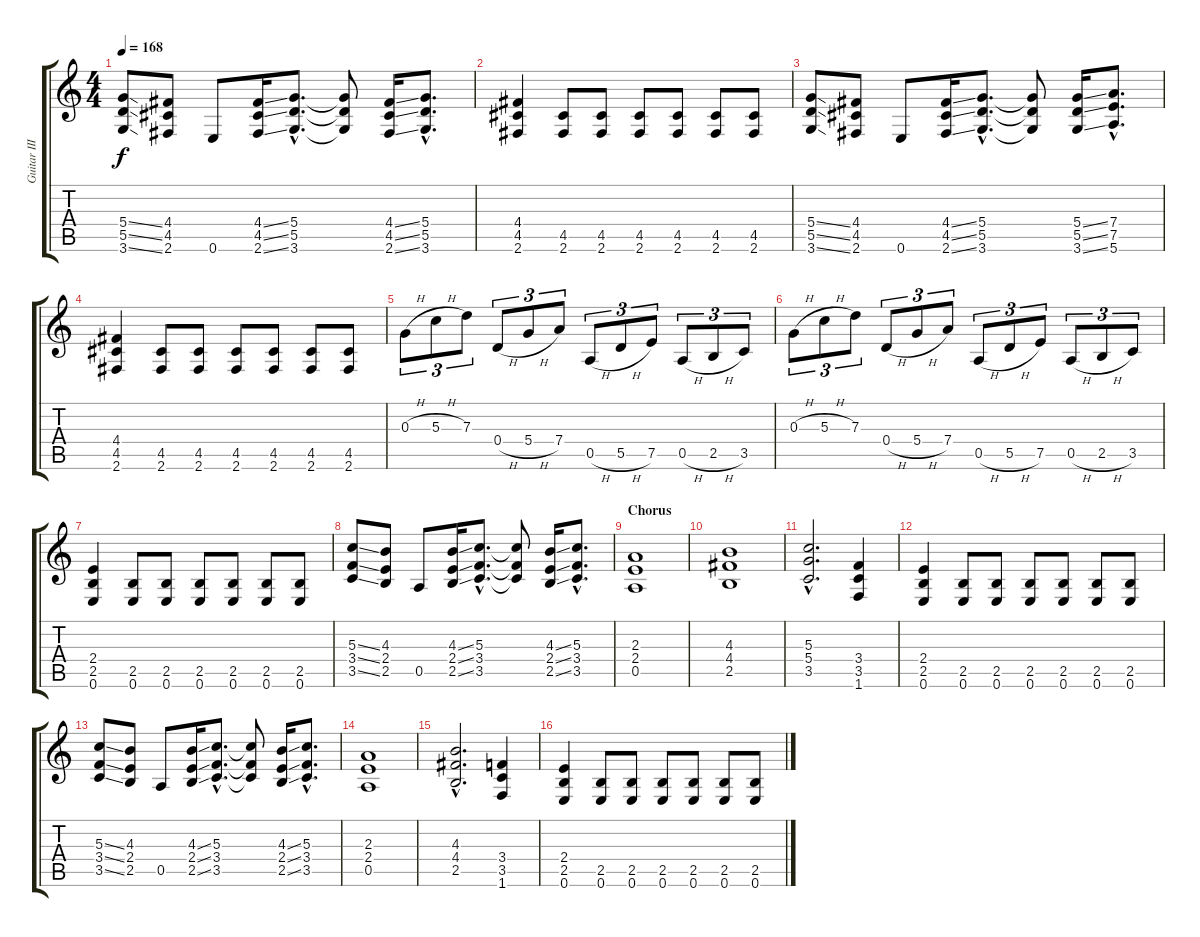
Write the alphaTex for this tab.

\track ("Guitar III" "Guitar III") {instrument distortionguitar}
\staff {score tabs}
\tuning (E4 B3 G3 D3 A2 E2) {hide}
\ts (4 4)
\tempo 168
\clef g2
\ks c
(5.4{ss} 5.5{ss} 3.6{ss}).8{dy f} (4.4 4.5 2.6).8 0.6.8 (4.4{ss} 4.5{ss} 2.6{ss}).16 (5.4{hac} 5.5{hac} 3.6{hac}).8{d} (5.4{t} 5.5{t} 3.6{t}).8 (4.4{ss} 4.5{ss} 2.6{ss}).16 (5.4{hac} 5.5{hac} 3.6{hac}).8{d} |
(4.4 4.5 2.6).4 (4.5 2.6).8 (4.5 2.6).8 (4.5 2.6).8 (4.5 2.6).8 (4.5 2.6).8 (4.5 2.6).8 |
(5.4{ss} 5.5{ss} 3.6{ss}).8 (4.4 4.5 2.6).8 0.6.8 (4.4{ss} 4.5{ss} 2.6{ss}).16 (5.4{hac} 5.5{hac} 3.6{hac}).8{d} (5.4{t} 5.5{t} 3.6{t}).8 (5.4{ss} 5.5{ss} 3.6{ss}).16 (7.4{hac} 7.5{hac} 5.6{hac}).8{d} |
(4.4 4.5 2.6).4 (4.5 2.6).8 (4.5 2.6).8 (4.5 2.6).8 (4.5 2.6).8 (4.5 2.6).8 (4.5 2.6).8 |
0.3{h}.8{tu (3 2)} 5.3{h}.8{tu (3 2)} 7.3.8{tu (3 2)} 0.4{h}.8{tu (3 2)} 5.4{h}.8{tu (3 2)} 7.4.8{tu (3 2)} 0.5{h}.8{tu (3 2)} 5.5{h}.8{tu (3 2)} 7.5.8{tu (3 2)} 0.5{h}.8{tu (3 2)} 2.5{h}.8{tu (3 2)} 3.5.8{tu (3 2)} |
0.3{h}.8{tu (3 2)} 5.3{h}.8{tu (3 2)} 7.3.8{tu (3 2)} 0.4{h}.8{tu (3 2)} 5.4{h}.8{tu (3 2)} 7.4.8{tu (3 2)} 0.5{h}.8{tu (3 2)} 5.5{h}.8{tu (3 2)} 7.5.8{tu (3 2)} 0.5{h}.8{tu (3 2)} 2.5{h}.8{tu (3 2)} 3.5.8{tu (3 2)} |
(2.4 2.5 0.6).4 (2.5 0.6).8 (2.5 0.6).8 (2.5 0.6).8 (2.5 0.6).8 (2.5 0.6).8 (2.5 0.6).8 |
(5.3{ss} 3.4{ss} 3.5{ss}).8 (4.3 2.4 2.5).8 0.5.8 (4.3{ss} 2.4{ss} 2.5{ss}).16 (5.3{hac} 3.4{hac} 3.5{hac}).8{d} (5.3{t} 3.4{t} 3.5{t}).8 (4.3{ss} 2.4{ss} 2.5{ss}).16 (5.3{hac} 3.4{hac} 3.5{hac}).8{d} |
\section ("" "Chorus")
(2.3 2.4 0.5).1 |
(4.3 4.4 2.5).1 |
(5.3{hac} 5.4{hac} 3.5{hac}).2{d} (3.4 3.5 1.6).4 |
(2.4 2.5 0.6).4 (2.5 0.6).8 (2.5 0.6).8 (2.5 0.6).8 (2.5 0.6).8 (2.5 0.6).8 (2.5 0.6).8 |
(5.3{ss} 3.4{ss} 3.5{ss}).8 (4.3 2.4 2.5).8 0.5.8 (4.3{ss} 2.4{ss} 2.5{ss}).16 (5.3{hac} 3.4{hac} 3.5{hac}).8{d} (5.3{t} 3.4{t} 3.5{t}).8 (4.3{ss} 2.4{ss} 2.5{ss}).16 (5.3{hac} 3.4{hac} 3.5{hac}).8{d} |
(2.3 2.4 0.5).1 |
(4.3{hac} 4.4{hac} 2.5{hac}).2{d} (3.4 3.5 1.6).4 |
(2.4 2.5 0.6).4 (2.5 0.6).8 (2.5 0.6).8 (2.5 0.6).8 (2.5 0.6).8 (2.5 0.6).8 (2.5 0.6).8
